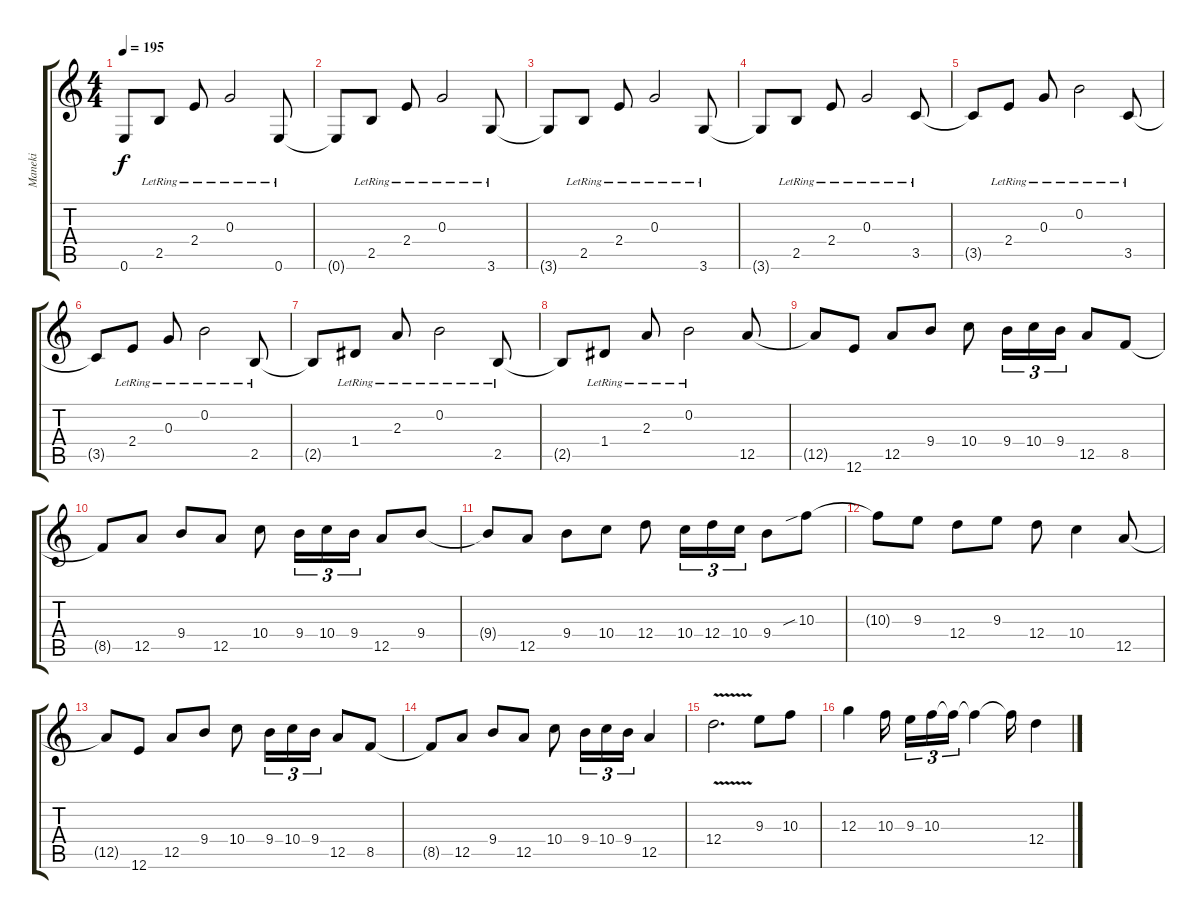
\track ("Maneki" "Maneki") {instrument distortionguitar}
\staff {score tabs}
\tuning (E4 B3 G3 D3 A2 E2) {hide}
\ts (4 4)
\tempo 195
\clef g2
\ks c
0.6{t}.8{dy f} 2.5{lr}.8 2.4{lr}.8 0.3{lr}.2 0.6{lr}.8 |
0.6{t}.8 2.5{lr}.8 2.4{lr}.8 0.3{lr}.2 3.6{lr}.8 |
3.6{t}.8 2.5{lr}.8 2.4{lr}.8 0.3{lr}.2 3.6{lr}.8 |
3.6{t}.8 2.5{lr}.8 2.4{lr}.8 0.3{lr}.2 3.5{lr}.8 |
3.5{t}.8 2.4{lr}.8 0.3{lr}.8 0.2{lr}.2 3.5{lr}.8 |
3.5{t}.8 2.4{lr}.8 0.3{lr}.8 0.2{lr}.2 2.5{lr}.8 |
2.5{t}.8 1.4{lr}.8 2.3{lr}.8 0.2{lr}.2 2.5{lr}.8 |
2.5{t}.8 1.4{lr}.8 2.3{lr}.8 0.2{lr}.2 12.5.8{volume 13 instrument distortionguitar} |
12.5{t}.8 12.6.8 12.5.8 9.4.8 10.4.8 9.4.16{tu (3 2)} 10.4.16{tu (3 2)} 9.4.16{tu (3 2)} 12.5.8 8.5.8 |
8.5{t}.8 12.5.8 9.4.8 12.5.8 10.4.8 9.4.16{tu (3 2)} 10.4.16{tu (3 2)} 9.4.16{tu (3 2)} 12.5.8 9.4.8 |
9.4{t}.8 12.5.8 9.4.8 10.4.8 12.4.8 10.4.16{tu (3 2)} 12.4.16{tu (3 2)} 10.4.16{tu (3 2)} 9.4.8 10.3{sib}.8 |
10.3{t}.8 9.3.8 12.4.8 9.3.8 12.4.8 10.4.4 12.5.8 |
12.5{t}.8 12.6.8 12.5.8 9.4.8 10.4.8 9.4.16{tu (3 2)} 10.4.16{tu (3 2)} 9.4.16{tu (3 2)} 12.5.8 8.5.8 |
8.5{t}.8 12.5.8 9.4.8 12.5.8 10.4.8 9.4.16{tu (3 2)} 10.4.16{tu (3 2)} 9.4.16{tu (3 2)} 12.5.4 |
12.4{v}.2{d} 9.3.8 10.3.8 |
12.3.4 10.3.16{beam splitsecondary} 9.3.16{tu (3 2)} 10.3.16{tu (3 2)} 10.3{t}.16{tu (3 2)} 10.3{t}.4 10.3{t}.16 12.4.4
